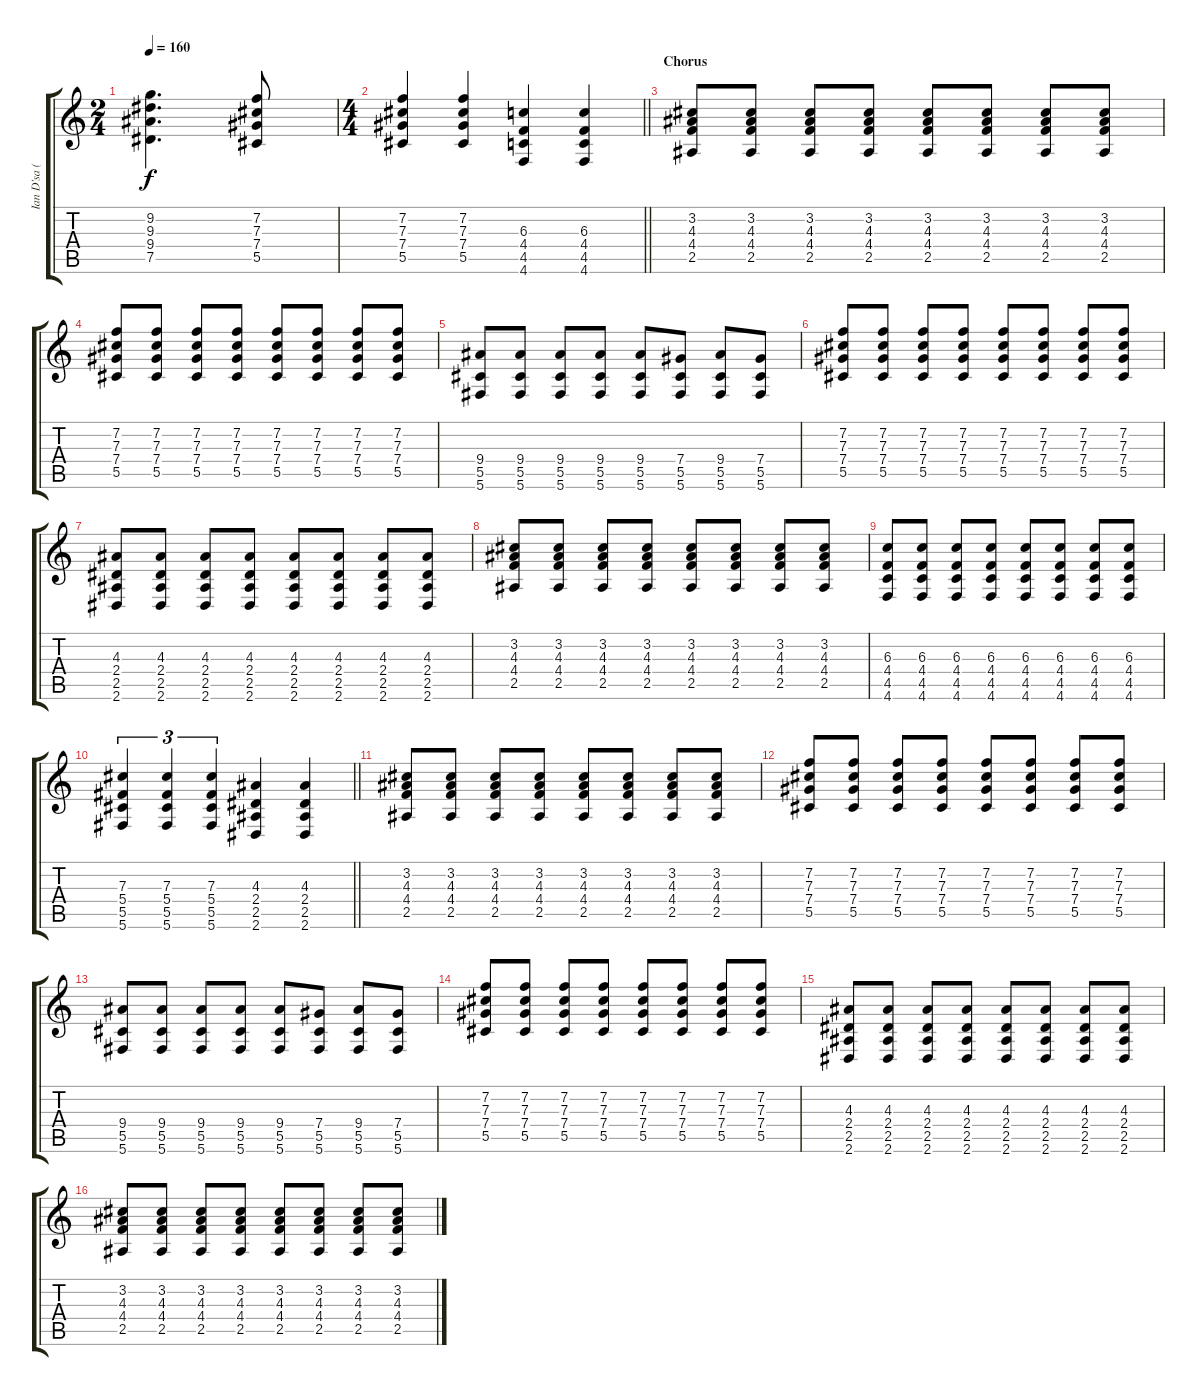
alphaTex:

\track ("Ian D'sa (Lead Guitar)" "Ian D'sa (") {instrument overdrivenguitar}
\staff {score tabs}
\tuning (Eb4 Bb3 Gb3 Db3 Ab2 Db2) {hide}
\ts (2 4)
\tempo 160
\clef g2
\ks c
(9.2{t} 9.3{t} 9.4{t} 7.5{t}).4{d dy f instrument overdrivenguitar} (7.2 7.3 7.4 5.5).8 |
\ts (4 4)
\barLineRight lightlight
(7.2 7.3 7.4 5.5).4 (7.2 7.3 7.4 5.5).4 (6.3 4.4 4.5 4.6).4 (6.3 4.4 4.5 4.6).4 |
\section ("" "Chorus")
(3.2 4.3 4.4 2.5).8 (3.2 4.3 4.4 2.5).8 (3.2 4.3 4.4 2.5).8 (3.2 4.3 4.4 2.5).8 (3.2 4.3 4.4 2.5).8 (3.2 4.3 4.4 2.5).8 (3.2 4.3 4.4 2.5).8 (3.2 4.3 4.4 2.5).8 |
(7.2 7.3 7.4 5.5).8 (7.2 7.3 7.4 5.5).8 (7.2 7.3 7.4 5.5).8 (7.2 7.3 7.4 5.5).8 (7.2 7.3 7.4 5.5).8 (7.2 7.3 7.4 5.5).8 (7.2 7.3 7.4 5.5).8 (7.2 7.3 7.4 5.5).8 |
(9.4 5.5 5.6).8 (9.4 5.5 5.6).8 (9.4 5.5 5.6).8 (9.4 5.5 5.6).8 (9.4 5.5 5.6).8 (7.4 5.5 5.6).8 (9.4 5.5 5.6).8 (7.4 5.5 5.6).8 |
(7.2 7.3 7.4 5.5).8 (7.2 7.3 7.4 5.5).8 (7.2 7.3 7.4 5.5).8 (7.2 7.3 7.4 5.5).8 (7.2 7.3 7.4 5.5).8 (7.2 7.3 7.4 5.5).8 (7.2 7.3 7.4 5.5).8 (7.2 7.3 7.4 5.5).8 |
(4.3 2.4 2.5 2.6).8 (4.3 2.4 2.5 2.6).8 (4.3 2.4 2.5 2.6).8 (4.3 2.4 2.5 2.6).8 (4.3 2.4 2.5 2.6).8 (4.3 2.4 2.5 2.6).8 (4.3 2.4 2.5 2.6).8 (4.3 2.4 2.5 2.6).8 |
(3.2 4.3 4.4 2.5).8 (3.2 4.3 4.4 2.5).8 (3.2 4.3 4.4 2.5).8 (3.2 4.3 4.4 2.5).8 (3.2 4.3 4.4 2.5).8 (3.2 4.3 4.4 2.5).8 (3.2 4.3 4.4 2.5).8 (3.2 4.3 4.4 2.5).8 |
(6.3 4.4 4.5 4.6).8 (6.3 4.4 4.5 4.6).8 (6.3 4.4 4.5 4.6).8 (6.3 4.4 4.5 4.6).8 (6.3 4.4 4.5 4.6).8 (6.3 4.4 4.5 4.6).8 (6.3 4.4 4.5 4.6).8 (6.3 4.4 4.5 4.6).8 |
\barLineRight lightlight
(7.3 5.4 5.5 5.6).4{tu (3 2)} (7.3 5.4 5.5 5.6).4{tu (3 2)} (7.3 5.4 5.5 5.6).4{tu (3 2)} (4.3 2.4 2.5 2.6).4 (4.3 2.4 2.5 2.6).4 |
(3.2 4.3 4.4 2.5).8 (3.2 4.3 4.4 2.5).8 (3.2 4.3 4.4 2.5).8 (3.2 4.3 4.4 2.5).8 (3.2 4.3 4.4 2.5).8 (3.2 4.3 4.4 2.5).8 (3.2 4.3 4.4 2.5).8 (3.2 4.3 4.4 2.5).8 |
(7.2 7.3 7.4 5.5).8 (7.2 7.3 7.4 5.5).8 (7.2 7.3 7.4 5.5).8 (7.2 7.3 7.4 5.5).8 (7.2 7.3 7.4 5.5).8 (7.2 7.3 7.4 5.5).8 (7.2 7.3 7.4 5.5).8 (7.2 7.3 7.4 5.5).8 |
(9.4 5.5 5.6).8 (9.4 5.5 5.6).8 (9.4 5.5 5.6).8 (9.4 5.5 5.6).8 (9.4 5.5 5.6).8 (7.4 5.5 5.6).8 (9.4 5.5 5.6).8 (7.4 5.5 5.6).8 |
(7.2 7.3 7.4 5.5).8 (7.2 7.3 7.4 5.5).8 (7.2 7.3 7.4 5.5).8 (7.2 7.3 7.4 5.5).8 (7.2 7.3 7.4 5.5).8 (7.2 7.3 7.4 5.5).8 (7.2 7.3 7.4 5.5).8 (7.2 7.3 7.4 5.5).8 |
(4.3 2.4 2.5 2.6).8 (4.3 2.4 2.5 2.6).8 (4.3 2.4 2.5 2.6).8 (4.3 2.4 2.5 2.6).8 (4.3 2.4 2.5 2.6).8 (4.3 2.4 2.5 2.6).8 (4.3 2.4 2.5 2.6).8 (4.3 2.4 2.5 2.6).8 |
(3.2 4.3 4.4 2.5).8 (3.2 4.3 4.4 2.5).8 (3.2 4.3 4.4 2.5).8 (3.2 4.3 4.4 2.5).8 (3.2 4.3 4.4 2.5).8 (3.2 4.3 4.4 2.5).8 (3.2 4.3 4.4 2.5).8 (3.2 4.3 4.4 2.5).8
